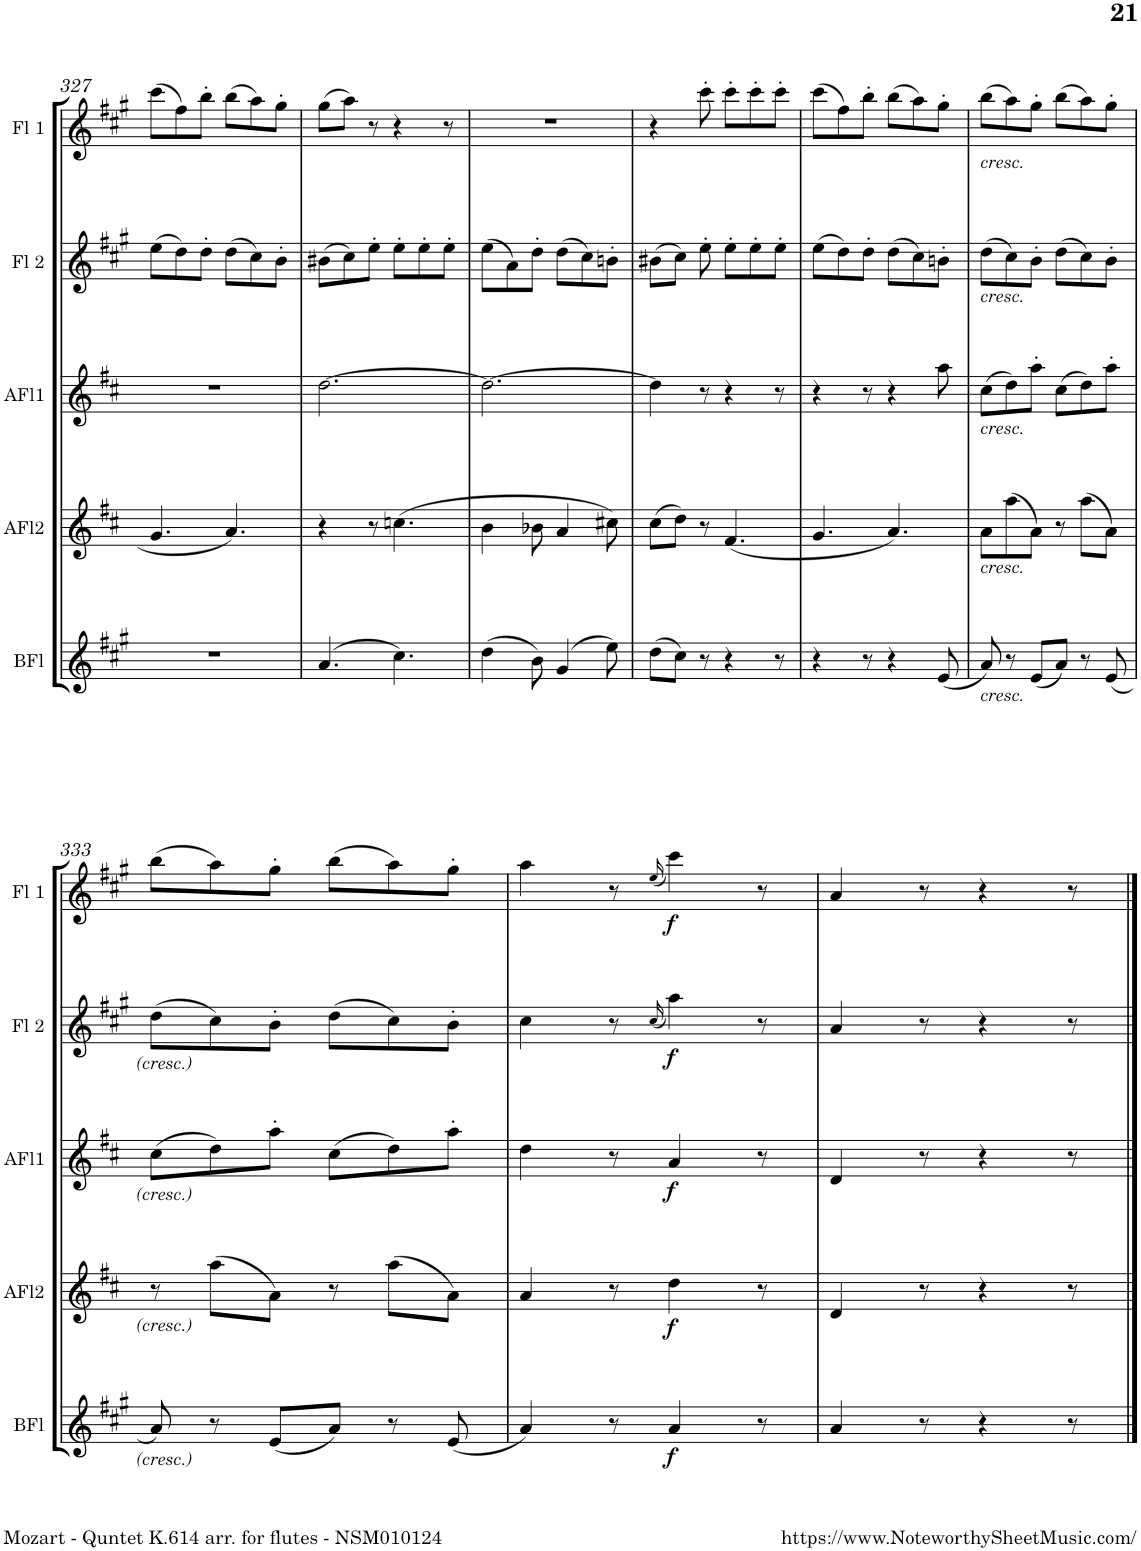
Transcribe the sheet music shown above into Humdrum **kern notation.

**kern	**dynam	**kern	**dynam	**kern	**dynam	**kern	**dynam	**kern	**dynam
*part5	*part5	*part4	*part4	*part3	*part3	*part2	*part2	*part1	*part1
*staff5	*staff5	*staff4	*staff4	*staff3	*staff3	*staff2	*staff2	*staff1	*staff1
*I"Bass Fl	*	*I"Alto Fl 2	*	*I"Alto Fl 1	*	*I"Flute 2	*	*I"Flute 1	*
*I'BFl	*	*I'AFl2	*	*I'AFl1	*	*I'Fl 2	*	*I'Fl 1	*
!!LO:PB:g=z
*clefG2	*	*clefG2	*	*clefG2	*	*clefG2	*	*clefG2	*
*Trd7c12	*	*Trd3c5	*	*Trd3c5	*	*	*	*	*
*k[f#c#g#]	*	*k[f#c#]	*	*k[f#c#]	*	*k[f#c#g#]	*	*k[f#c#g#]	*
*M6/8	*	*M6/8	*	*M6/8	*	*M6/8	*	*M6/8	*
=327	=327	=327	=327	=327	=327	=327	=327	=327	=327
2.r	.	4.g/	.	2.r	.	(8ee\L	.	(8ccc#\L	.
.	.	.	.	.	.	8dd\)	.	8ff#\)	.
.	.	.	.	.	.	8dd'\J	.	8bb'\J	.
.	.	4.a/	.	.	.	(8dd\L	.	(8bb\L	.
.	.	.	.	.	.	8cc#\)	.	8aa\)	.
.	.	.	.	.	.	8b'\J	.	8gg#'\J	.
=328	=328	=328	=328	=328	=328	=328	=328	=328	=328
(4.a/	.	4r	.	[2.dd\	.	(8b#X\L	.	(8gg#\L	.
.	.	.	.	.	.	8cc#\)	.	8aa\J)	.
.	.	8r	.	.	.	8ee'\J	.	8r	.
4.cc#\)	.	(4.ccn\	.	.	.	8ee'\L	.	4r	.
.	.	.	.	.	.	8ee'\	.	.	.
.	.	.	.	.	.	8ee'\J	.	8r	.
=329	=329	=329	=329	=329	=329	=329	=329	=329	=329
(4dd\	.	4b\	.	2.dd\_	.	(8ee\L	.	2.r	.
.	.	.	.	.	.	8a\)	.	.	.
8b\)	.	8b-X\	.	.	.	8dd'\J	.	.	.
(4g#/	.	4a/	.	.	.	(8dd\L	.	.	.
.	.	.	.	.	.	8cc#\)	.	.	.
8ee\)	.	8cc#X\)	.	.	.	8bn'\J	.	.	.
=330	=330	=330	=330	=330	=330	=330	=330	=330	=330
(8dd\L	.	(8cc#\L	.	4dd\]	.	(8b#X\L	.	4r	.
8cc#\J)	.	8dd\J)	.	.	.	8cc#\J)	.	.	.
8r	.	8r	.	8r	.	8ee'\	.	8ccc#'\	.
4r	.	(4.f#/	.	4r	.	8ee'\L	.	8ccc#'\L	.
.	.	.	.	.	.	8ee'\	.	8ccc#'\	.
8r	.	.	.	8r	.	8ee'\J	.	8ccc#'\J	.
=331	=331	=331	=331	=331	=331	=331	=331	=331	=331
4r	.	4.g/	.	4r	.	(8ee\L	.	(8ccc#\L	.
.	.	.	.	.	.	8dd\)	.	8ff#\)	.
8r	.	.	.	8r	.	8dd'\J	.	8bb'\J	.
4r	.	4.a/)	.	4r	.	(8dd\L	.	(8bb\L	.
.	.	.	.	.	.	8cc#\)	.	8aa\)	.
(8e/	.	.	.	8aa\	.	8bn'\J	.	8gg#'\J	.
=332	=332	=332	=332	=332	=332	=332	=332	=332	=332
!	!	!	!	!	!	!	!	!LO:TX:b:i:t=cresc.	!
!	!	!	!	!	!	!LO:TX:b:i:t=cresc.	!	!	!
!	!	!	!	!LO:TX:b:i:t=cresc.	!	!	!	!	!
!	!	!LO:TX:b:i:t=cresc.	!	!	!	!	!	!	!
!LO:TX:b:i:t=cresc.	!	!	!	!	!	!	!	!	!
8a/)	.	8a\L	.	(8cc#\L	.	(8dd\L	.	(8bb\L	.
8r	.	(8aa\	.	8dd\)	.	8cc#\)	.	8aa\)	.
(8e/L	.	8a\J)	.	8aa'\J	.	8b'\J	.	8gg#'\J	.
8a/J)	.	8r	.	(8cc#\L	.	(8dd\L	.	(8bb\L	.
8r	.	(8aa\L	.	8dd\)	.	8cc#\)	.	8aa\)	.
(8e/	.	8a\J)	.	8aa'\J	.	8b'\J	.	8gg#'\J	.
!!LO:LB:g=z
=333	=333	=333	=333	=333	=333	=333	=333	=333	=333
8a/)	.	8r	.	(8cc#\L	.	(8dd\L	.	(8bb\L	.
8r	.	(8aa\L	.	8dd\)	.	8cc#\)	.	8aa\)	.
(8e/L	.	8a\J)	.	8aa'\J	.	8b'\J	.	8gg#'\J	.
8a/J)	.	8r	.	(8cc#\L	.	(8dd\L	.	(8bb\L	.
8r	.	(8aa\L	.	8dd\)	.	8cc#\)	.	8aa\)	.
(8e/	.	8a\J)	.	8aa'\J	.	8b'\J	.	8gg#'\J	.
=334	=334	=334	=334	=334	=334	=334	=334	=334	=334
4a/)	.	4a/	.	4dd\	.	4cc#\	.	4aa\	.
8r	.	8r	.	8r	.	8r	.	8r	.
.	.	.	.	.	.	(16qcc#/	.	(16qee/	.
!	!LO:DY:b	!	!LO:DY:b	!	!LO:DY:b	!	!LO:DY:b	!	!LO:DY:b
4a/	f	4dd\	f	4a/	f	4aa\)	f	4ccc#\)	f
8r	.	8r	.	8r	.	8r	.	8r	.
=335	=335	=335	=335	=335	=335	=335	=335	=335	=335
4a/	.	4d/	.	4d/	.	4a/	.	4a/	.
8r	.	8r	.	8r	.	8r	.	8r	.
4r	.	4r	.	4r	.	4r	.	4r	.
8r	.	8r	.	8r	.	8r	.	8r	.
==	==	==	==	==	==	==	==	==	==
*-	*-	*-	*-	*-	*-	*-	*-	*-	*-
